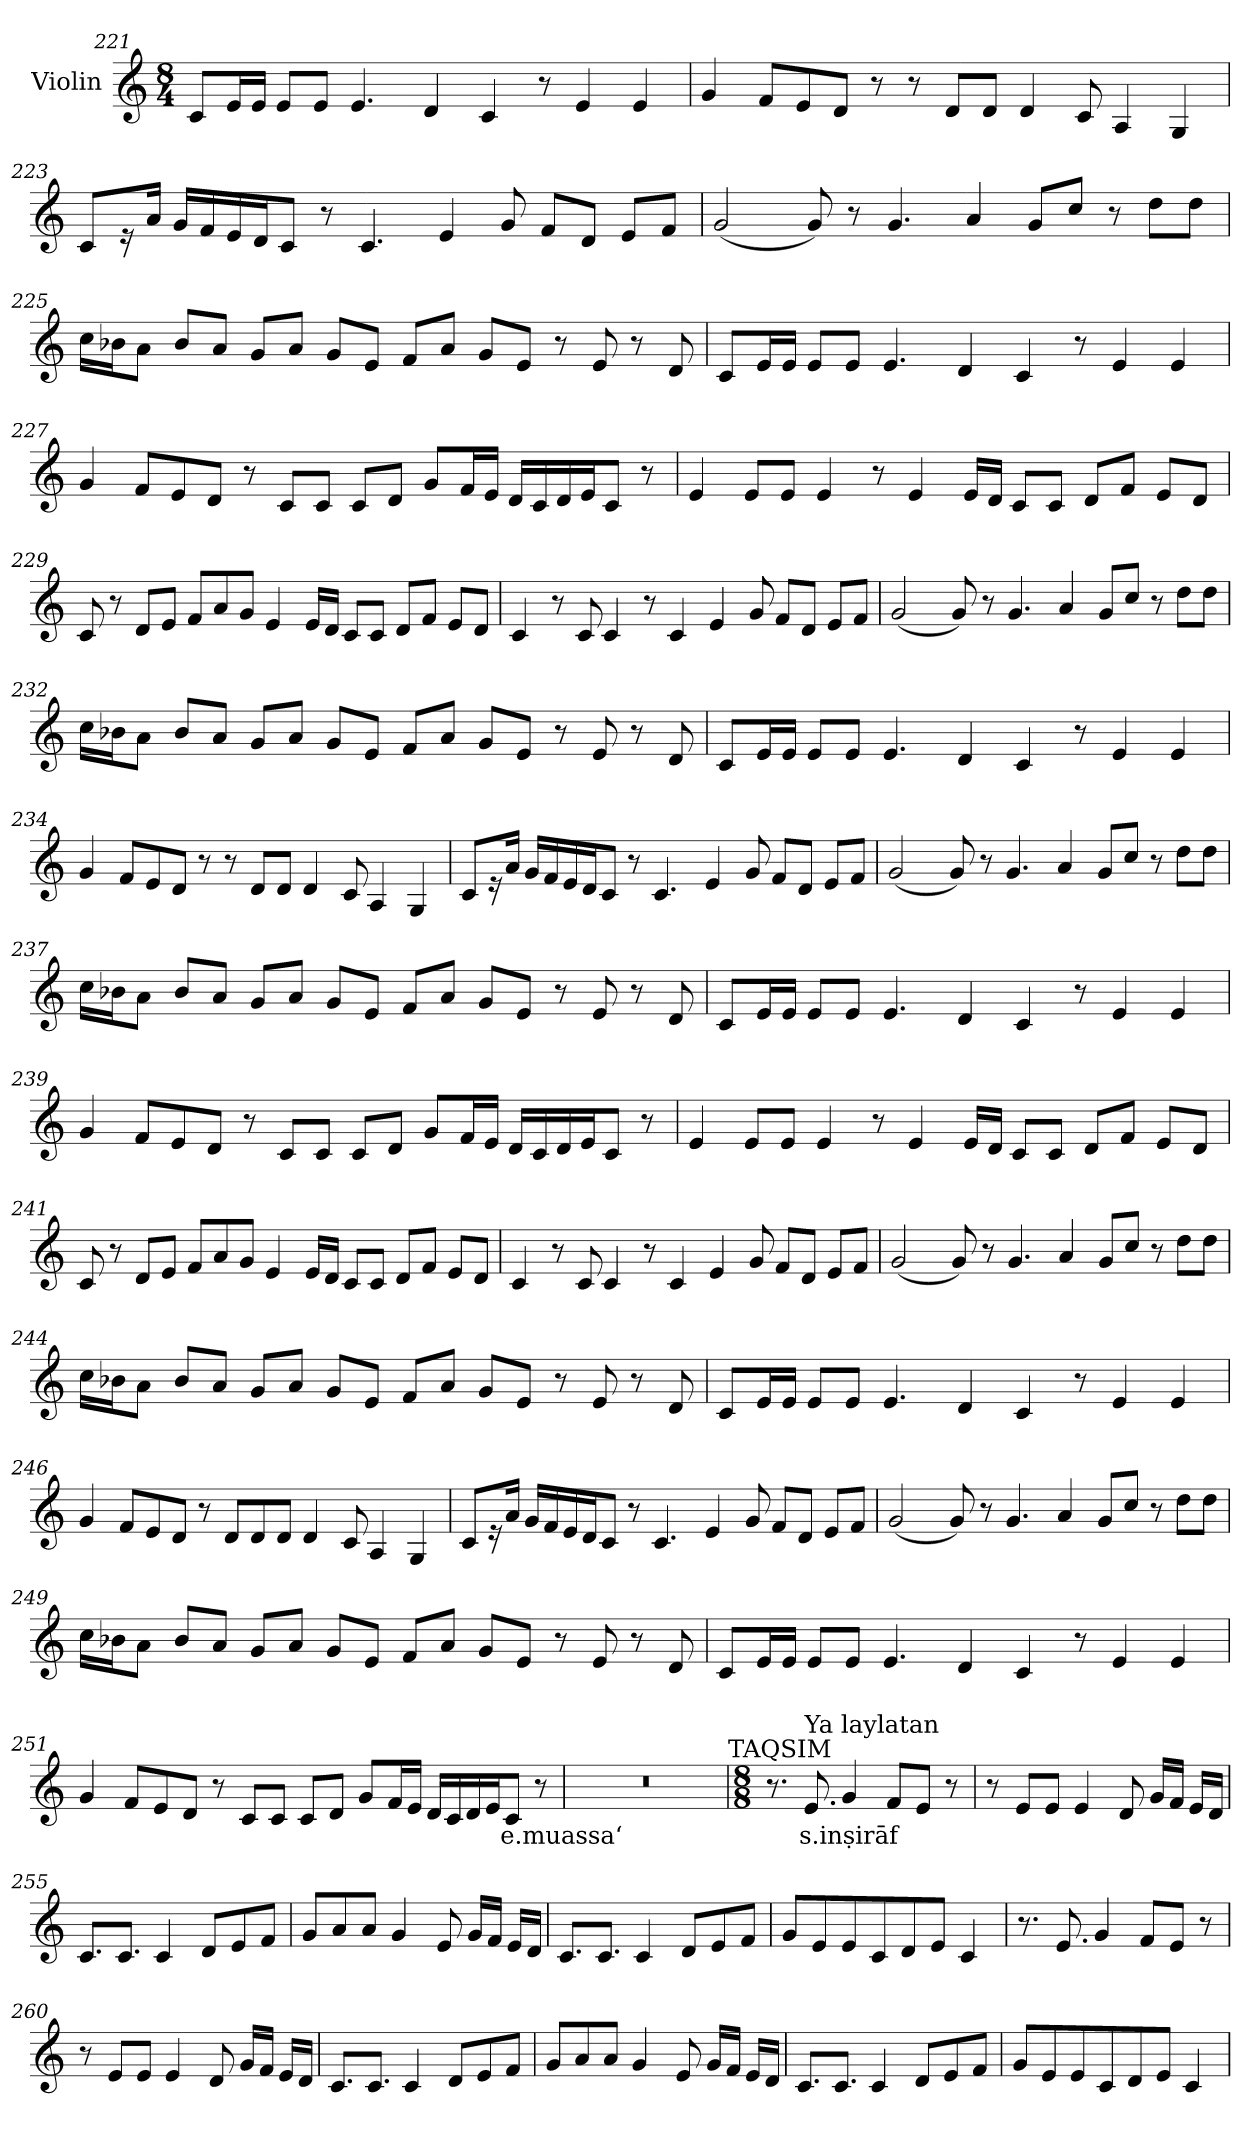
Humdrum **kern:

**kern	**text
*part1	*part1
*staff1	*staff1
*I"Violin	*
!!LO:LB:g=z
*clefG2	*
*k[]	*
*M8/4	*
=221	=221
8c/L	.
16e/L	.
16e/JJ	.
8e/L	.
8e/J	.
4.e/	.
4d/	.
4c/	.
8r	.
4e/	.
4e/	.
=222	=222
4g/	.
8f/L	.
8e/	.
8d/J	.
8r	.
8r	.
8d/L	.
8d/J	.
4d/	.
8c/	.
4A/	.
4G/	.
!!LO:LB:g=z
=223	=223
8c/L	.
16r	.
16a/Jk	.
16g/LL	.
16f/	.
16e/	.
16d/J	.
8c/J	.
8r	.
4.c/	.
4e/	.
8g/	.
8f/L	.
8d/J	.
8e/L	.
8f/J	.
=224	=224
(<2g/	.
8g/)	.
8r	.
4.g/	.
4a/	.
8g/L	.
8cc/J	.
8r	.
8dd\L	.
8dd\J	.
!!LO:LB:g=z
=225	=225
16cc\LL	.
16b-X\J	.
8a\J	.
8b-/L	.
8a/J	.
8g/L	.
8a/J	.
8g/L	.
8e/J	.
8f/L	.
8a/J	.
8g/L	.
8e/J	.
8r	.
8e/	.
8r	.
8d/	.
=226	=226
8c/L	.
16e/L	.
16e/JJ	.
8e/L	.
8e/J	.
4.e/	.
4d/	.
4c/	.
8r	.
4e/	.
4e/	.
!!LO:LB:g=z
=227	=227
4g/	.
8f/L	.
8e/	.
8d/J	.
8r	.
8c/L	.
8c/J	.
8c/L	.
8d/J	.
8g/L	.
16f/L	.
16e/JJ	.
16d/LL	.
16c/	.
16d/	.
16e/J	.
8c/J	.
8r	.
=228	=228
4e/	.
8e/L	.
8e/J	.
4e/	.
8r	.
4e/	.
16e/LL	.
16d/JJ	.
8c/L	.
8c/J	.
8d/L	.
8f/J	.
8e/L	.
8d/J	.
!!LO:LB:g=z
=229	=229
8c/	.
8r	.
8d/L	.
8e/J	.
8f/L	.
8a/	.
8g/J	.
4e/	.
16e/LL	.
16d/JJ	.
8c/L	.
8c/J	.
8d/L	.
8f/J	.
8e/L	.
8d/J	.
=230	=230
4c/	.
8r	.
8c/	.
4c/	.
8r	.
4c/	.
4e/	.
8g/	.
8f/L	.
8d/J	.
8e/L	.
8f/J	.
!!LO:PB:g=z
=231	=231
(<2g/	.
8g/)	.
8r	.
4.g/	.
4a/	.
8g/L	.
8cc/J	.
8r	.
8dd\L	.
8dd\J	.
=232	=232
16cc\LL	.
16b-X\J	.
8a\J	.
8b-/L	.
8a/J	.
8g/L	.
8a/J	.
8g/L	.
8e/J	.
8f/L	.
8a/J	.
8g/L	.
8e/J	.
8r	.
8e/	.
8r	.
8d/	.
!!LO:LB:g=z
=233	=233
8c/L	.
16e/L	.
16e/JJ	.
8e/L	.
8e/J	.
4.e/	.
4d/	.
4c/	.
8r	.
4e/	.
4e/	.
=234	=234
4g/	.
8f/L	.
8e/	.
8d/J	.
8r	.
8r	.
8d/L	.
8d/J	.
4d/	.
8c/	.
4A/	.
4G/	.
!!LO:LB:g=z
=235	=235
8c/L	.
16r	.
16a/Jk	.
16g/LL	.
16f/	.
16e/	.
16d/J	.
8c/J	.
8r	.
4.c/	.
4e/	.
8g/	.
8f/L	.
8d/J	.
8e/L	.
8f/J	.
=236	=236
(<2g/	.
8g/)	.
8r	.
4.g/	.
4a/	.
8g/L	.
8cc/J	.
8r	.
8dd\L	.
8dd\J	.
!!LO:LB:g=z
=237	=237
16cc\LL	.
16b-X\J	.
8a\J	.
8b-/L	.
8a/J	.
8g/L	.
8a/J	.
8g/L	.
8e/J	.
8f/L	.
8a/J	.
8g/L	.
8e/J	.
8r	.
8e/	.
8r	.
8d/	.
=238	=238
8c/L	.
16e/L	.
16e/JJ	.
8e/L	.
8e/J	.
4.e/	.
4d/	.
4c/	.
8r	.
4e/	.
4e/	.
!!LO:LB:g=z
=239	=239
4g/	.
8f/L	.
8e/	.
8d/J	.
8r	.
8c/L	.
8c/J	.
8c/L	.
8d/J	.
8g/L	.
16f/L	.
16e/JJ	.
16d/LL	.
16c/	.
16d/	.
16e/J	.
8c/J	.
8r	.
=240	=240
4e/	.
8e/L	.
8e/J	.
4e/	.
8r	.
4e/	.
16e/LL	.
16d/JJ	.
8c/L	.
8c/J	.
8d/L	.
8f/J	.
8e/L	.
8d/J	.
!!LO:LB:g=z
=241	=241
8c/	.
8r	.
8d/L	.
8e/J	.
8f/L	.
8a/	.
8g/J	.
4e/	.
16e/LL	.
16d/JJ	.
8c/L	.
8c/J	.
8d/L	.
8f/J	.
8e/L	.
8d/J	.
=242	=242
4c/	.
8r	.
8c/	.
4c/	.
8r	.
4c/	.
4e/	.
8g/	.
8f/L	.
8d/J	.
8e/L	.
8f/J	.
!!LO:LB:g=z
=243	=243
(<2g/	.
8g/)	.
8r	.
4.g/	.
4a/	.
8g/L	.
8cc/J	.
8r	.
8dd\L	.
8dd\J	.
=244	=244
16cc\LL	.
16b-X\J	.
8a\J	.
8b-/L	.
8a/J	.
8g/L	.
8a/J	.
8g/L	.
8e/J	.
8f/L	.
8a/J	.
8g/L	.
8e/J	.
8r	.
8e/	.
8r	.
8d/	.
!!LO:LB:g=z
=245	=245
8c/L	.
16e/L	.
16e/JJ	.
8e/L	.
8e/J	.
4.e/	.
4d/	.
4c/	.
8r	.
4e/	.
4e/	.
=246	=246
4g/	.
8f/L	.
8e/	.
8d/J	.
8r	.
8d/L	.
8d/	.
8d/J	.
4d/	.
8c/	.
4A/	.
4G/	.
!!LO:PB:g=z
=247	=247
8c/L	.
16r	.
16a/Jk	.
16g/LL	.
16f/	.
16e/	.
16d/J	.
8c/J	.
8r	.
4.c/	.
4e/	.
8g/	.
8f/L	.
8d/J	.
8e/L	.
8f/J	.
=248	=248
(<2g/	.
8g/)	.
8r	.
4.g/	.
4a/	.
8g/L	.
8cc/J	.
8r	.
8dd\L	.
8dd\J	.
!!LO:LB:g=z
=249	=249
16cc\LL	.
16b-X\J	.
8a\J	.
8b-/L	.
8a/J	.
8g/L	.
8a/J	.
8g/L	.
8e/J	.
8f/L	.
8a/J	.
8g/L	.
8e/J	.
8r	.
8e/	.
8r	.
8d/	.
=250	=250
8c/L	.
16e/L	.
16e/JJ	.
8e/L	.
8e/J	.
4.e/	.
4d/	.
4c/	.
8r	.
4e/	.
4e/	.
!!LO:LB:g=z
=251	=251
4g/	.
8f/L	.
8e/	.
8d/J	.
8r	.
8c/L	.
8c/J	.
8c/L	.
8d/J	.
8g/L	.
16f/L	.
16e/JJ	.
16d/LL	.
16c/	.
16d/	.
16e/J	.
!	!LO:LY:b
8c/J	e.muassa‘
8r	.
=252	=252
0r	.
!LO:TX:a:t=TAQSIM	!
=253	=253
*M8/8	*
*MM80	*
8.r	.
!LO:TX:a:t=Ya laylatan	!
!	!LO:LY:b
8.e/	s.inṣirāf
4g/	.
8f/L	.
8e/J	.
8r	.
!!LO:LB:g=z
=254	=254
8r	.
8e/L	.
8e/J	.
4e/	.
8d/	.
16g/LL	.
16f/JJ	.
16e/LL	.
16d/JJ	.
=255	=255
8.c/L	.
8.c/J	.
4c/	.
8d/L	.
8e/	.
8f/J	.
=256	=256
8g/L	.
8a/	.
8a/J	.
4g/	.
8e/	.
16g/LL	.
16f/JJ	.
16e/LL	.
16d/JJ	.
=257	=257
8.c/L	.
8.c/J	.
4c/	.
8d/L	.
8e/	.
8f/J	.
!!LO:LB:g=z
=258	=258
8g/L	.
8e/	.
8e/	.
8c/	.
8d/	.
8e/J	.
4c/	.
=259	=259
8.r	.
8.e/	.
4g/	.
8f/L	.
8e/J	.
8r	.
=260	=260
8r	.
8e/L	.
8e/J	.
4e/	.
8d/	.
16g/LL	.
16f/JJ	.
16e/LL	.
16d/JJ	.
=261	=261
8.c/L	.
8.c/J	.
4c/	.
8d/L	.
8e/	.
8f/J	.
!!LO:LB:g=z
=262	=262
8g/L	.
8a/	.
8a/J	.
4g/	.
8e/	.
16g/LL	.
16f/JJ	.
16e/LL	.
16d/JJ	.
=263	=263
8.c/L	.
8.c/J	.
4c/	.
8d/L	.
8e/	.
8f/J	.
=264	=264
8g/L	.
8e/	.
8e/	.
8c/	.
8d/	.
8e/J	.
4c/	.
=	=
*-	*-
